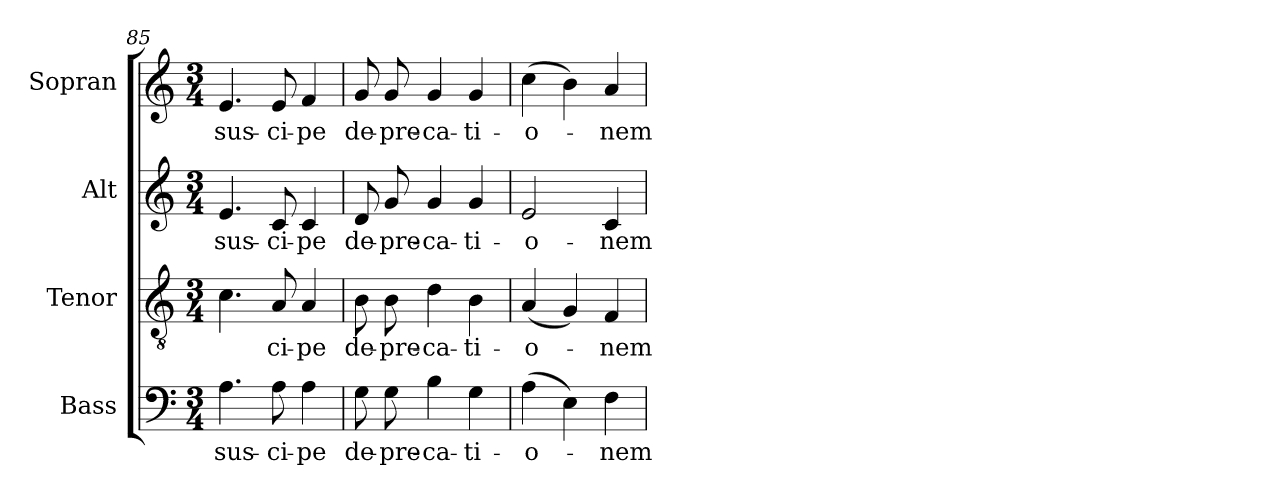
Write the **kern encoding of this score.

**kern	**text	**kern	**text	**kern	**text	**kern	**text
*part4	*part4	*part3	*part3	*part2	*part2	*part1	*part1
*staff4	*staff4	*staff3	*staff3	*staff2	*staff2	*staff1	*staff1
*I"Bass	*	*I"Tenor	*	*I"Alt	*	*I"Sopran	*
*I'B.	*	*I'T.	*	*I'A.	*	*I'S.	*
!!LO:PB:g=z
*clefF4	*	*clefGv2	*	*clefG2	*	*clefG2	*
*k[]	*	*k[]	*	*k[]	*	*k[]	*
*C:	*	*C:	*	*C:	*	*C:	*
*M3/4	*	*M3/4	*	*M3/4	*	*M3/4	*
=85	=85	=85	=85	=85	=85	=85	=85
!	!LO:LY:b	!	!	!	!LO:LY:b	!	!LO:LY:b
4.A\	sus-	4.c\	.	4.e/	sus-	4.e/	sus-
!	!LO:LY:b	!	!LO:LY:b	!	!LO:LY:b	!	!LO:LY:b
8A\	-ci-	8A/	-ci-	8c/	-ci-	8e/	-ci-
!	!LO:LY:b	!	!LO:LY:b	!	!LO:LY:b	!	!LO:LY:b
4A\	-pe	4A/	-pe	4c/	-pe	4f/	-pe
=86	=86	=86	=86	=86	=86	=86	=86
!	!LO:LY:b	!	!LO:LY:b	!	!LO:LY:b	!	!LO:LY:b
8G\	de-	8B\	de-	8d/	de-	8g/	de-
!	!LO:LY:b	!	!LO:LY:b	!	!LO:LY:b	!	!LO:LY:b
8G\	-pre-	8B\	-pre-	8g/	-pre-	8g/	-pre-
!	!LO:LY:b	!	!LO:LY:b	!	!LO:LY:b	!	!LO:LY:b
4B\	-ca-	4d\	-ca-	4g/	-ca-	4g/	-ca-
!	!LO:LY:b	!	!LO:LY:b	!	!LO:LY:b	!	!LO:LY:b
4G\	-ti-	4B\	-ti-	4g/	-ti-	4g/	-ti-
=87	=87	=87	=87	=87	=87	=87	=87
!	!LO:LY:b	!	!LO:LY:b	!	!LO:LY:b	!	!LO:LY:b
(>4A\	-o-	(<4A/	-o-	2e/	-o-	(>4cc\	-o-
4E\)	.	4G/)	.	.	.	4b\)	.
!	!LO:LY:b	!	!LO:LY:b	!	!LO:LY:b	!	!LO:LY:b
4F\	-nem	4F/	-nem	4c/	-nem	4a/	-nem
=	=	=	=	=	=	=	=
*-	*-	*-	*-	*-	*-	*-	*-
